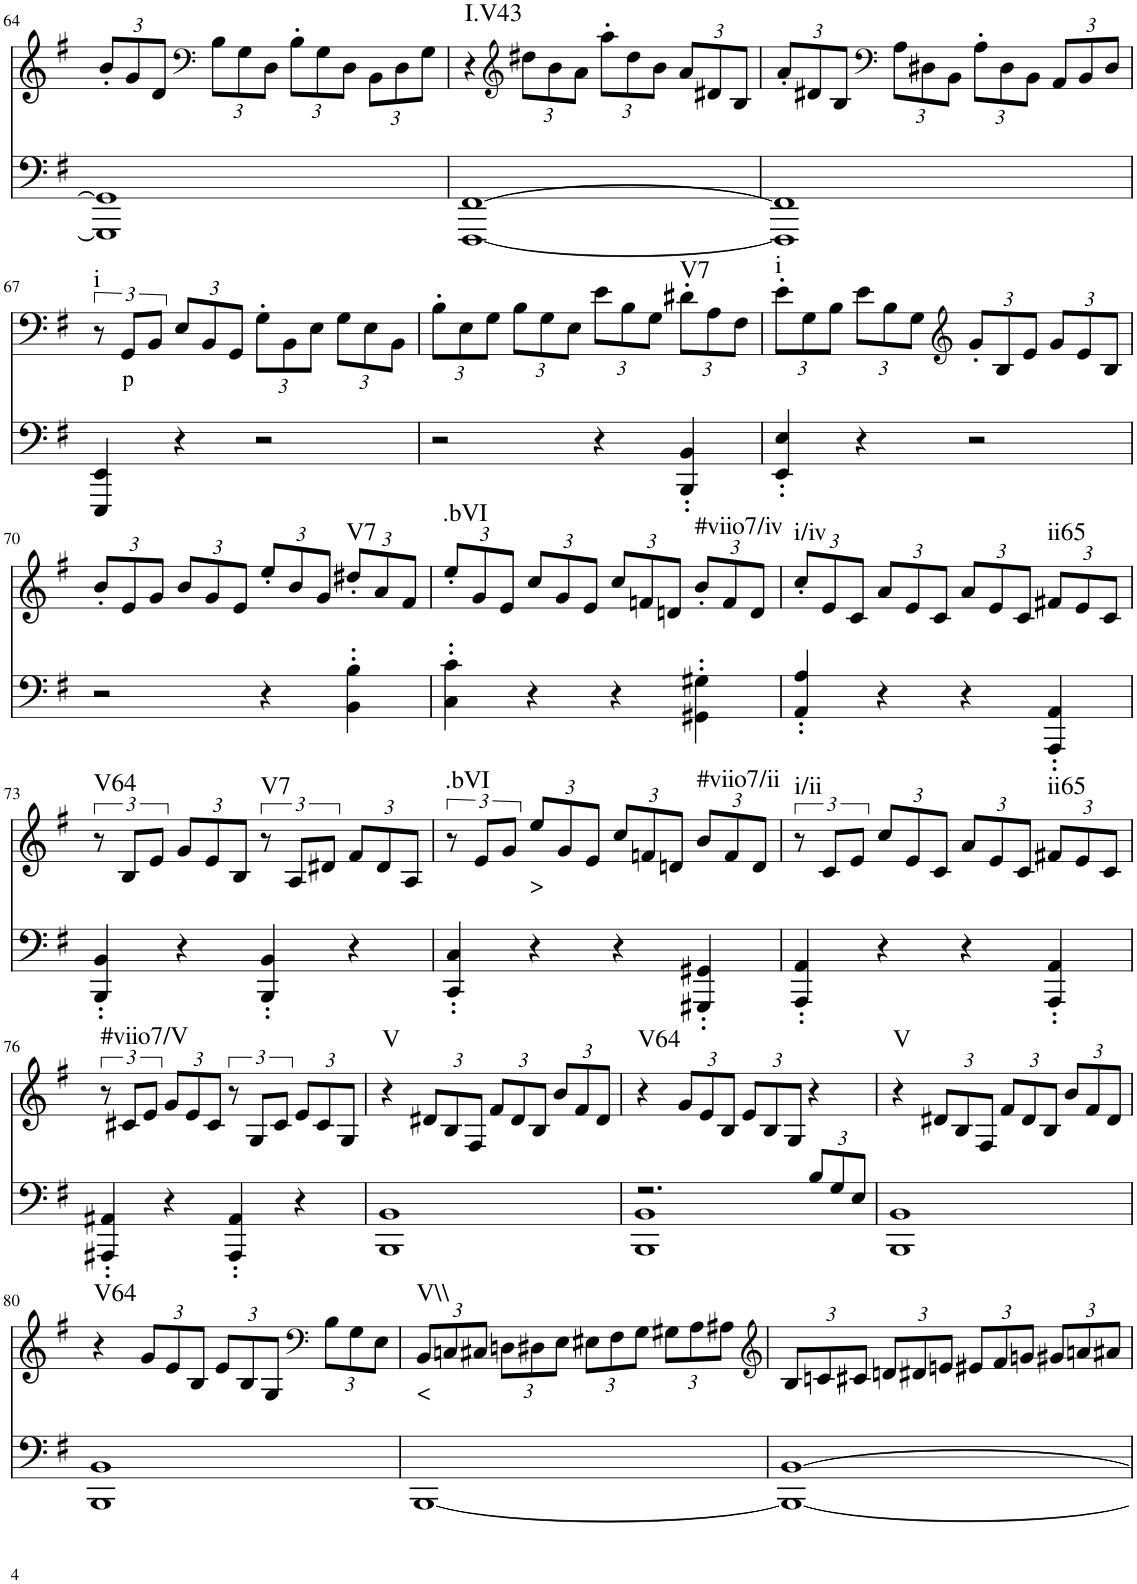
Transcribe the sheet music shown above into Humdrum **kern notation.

**kern	**kern	**text	**harte
*part2	*part1	*part1	*part1
*staff2	*staff1	*staff1	*
*I"Piano	*I"Piano	*	*
*I'Pno	*I'Pno	*	*
!!LO:PB:g=z
*clefF4	*clefG2	*	*
*k[f#]	*k[f#]	*	*
*M2/2	*M2/2	*	*
*	*Xbrackettup	*	*
=64	=64	=64	=64
1GGG] 1GG]	12b'/L	.	.
.	12g/	.	.
.	12d/J	.	.
*	*clefF4	*	*
.	12B\L	.	.
.	12G\	.	.
.	12D\J	.	.
.	12B'\L	.	.
.	12G\	.	.
.	12D\J	.	.
.	12BB\L	.	.
.	12D\	.	.
.	12G\J	.	.
=65	=65	=65	=65
!	!	!	!LO:H:kt=I.V43
[1FFF# [1FF#	4r	.	N
*	*clefG2	*	*
.	12dd#X\L	.	.
.	12b\	.	.
.	12a\J	.	.
.	12aa'\L	.	.
.	12dd#\	.	.
.	12b\J	.	.
.	12a/L	.	.
.	12d#X/	.	.
.	12B/J	.	.
=66	=66	=66	=66
1FFF#] 1FF#]	12a'/L	.	.
.	12d#X/	.	.
.	12B/J	.	.
*	*clefF4	*	*
.	12A\L	.	.
.	12D#X\	.	.
.	12BB\J	.	.
.	12A'\L	.	.
.	12D#\	.	.
.	12BB\J	.	.
.	12AA/L	.	.
.	12BB/	.	.
.	12D#/J	.	.
!!LO:LB:g=z
=67	=67	=67	=67
*	*brackettup	*	*
!	!	!	!LO:H:kt=i
4EEE/ 4EE/	12r	.	N
!	!	!LO:LY:b	!
.	12GG/L	p	.
.	12BB/J	.	.
*	*Xbrackettup	*	*
4r	12E/L	.	.
.	12BB/	.	.
.	12GG/J	.	.
2r	12G'\L	.	.
.	12BB\	.	.
.	12E\J	.	.
.	12G\L	.	.
.	12E\	.	.
.	12BB\J	.	.
=68	=68	=68	=68
2r	12B'\L	.	.
.	12E\	.	.
.	12G\J	.	.
.	12B\L	.	.
.	12G\	.	.
.	12E\J	.	.
4r	12e\L	.	.
.	12B\	.	.
.	12G\J	.	.
!	!	!	!LO:H:kt=V7
4BBB/' 4BB/'	12d#X'\L	.	N
.	12A\	.	.
.	12F#\J	.	.
=69	=69	=69	=69
!	!	!	!LO:H:kt=i
4EE/' 4E/'	12e'\L	.	N
.	12G\	.	.
.	12B\J	.	.
4r	12e\L	.	.
.	12B\	.	.
.	12G\J	.	.
*	*clefG2	*	*
2r	12g'/L	.	.
.	12B/	.	.
.	12e/J	.	.
.	12g/L	.	.
.	12e/	.	.
.	12B/J	.	.
!!LO:LB:g=z
=70	=70	=70	=70
2r	12b'/L	.	.
.	12e/	.	.
.	12g/J	.	.
.	12b/L	.	.
.	12g/	.	.
.	12e/J	.	.
4r	12ee'/L	.	.
.	12b/	.	.
.	12g/J	.	.
!	!	!	!LO:H:kt=V7
4BB\' 4B\'	12dd#X'/L	.	N
.	12a/	.	.
.	12f#/J	.	.
=71	=71	=71	=71
!	!	!	!LO:H:kt=.bVI
4C\' 4c\'	12ee'/L	.	N
.	12g/	.	.
.	12e/J	.	.
4r	12cc/L	.	.
.	12g/	.	.
.	12e/J	.	.
4r	12cc/L	.	.
.	12fn/	.	.
.	12dn/J	.	.
!	!	!	!LO:H:kt=#viio7/iv
4GG#X\' 4G#X\'	12b'/L	.	N
.	12f/	.	.
.	12d/J	.	.
=72	=72	=72	=72
!	!	!	!LO:H:kt=i/iv
4AA/' 4A/'	12cc'/L	.	N
.	12e/	.	.
.	12c/J	.	.
4r	12a/L	.	.
.	12e/	.	.
.	12c/J	.	.
4r	12a/L	.	.
.	12e/	.	.
.	12c/J	.	.
!	!	!	!LO:H:kt=ii65
4AAA/' 4AA/'	12f#X/L	.	N
.	12e/	.	.
.	12c/J	.	.
!!LO:LB:g=z
=73	=73	=73	=73
*	*brackettup	*	*
!	!	!	!LO:H:kt=V64
4BBB/' 4BB/'	12r	.	N
.	12B/L	.	.
.	12e/J	.	.
*	*Xbrackettup	*	*
4r	12g/L	.	.
.	12e/	.	.
.	12B/J	.	.
*	*brackettup	*	*
!	!	!	!LO:H:kt=V7
4BBB/' 4BB/'	12r	.	N
.	12A/L	.	.
.	12d#X/J	.	.
*	*Xbrackettup	*	*
4r	12f#/L	.	.
.	12d#/	.	.
.	12A/J	.	.
=74	=74	=74	=74
*	*brackettup	*	*
!	!	!	!LO:H:kt=.bVI
4CC/' 4C/'	12r	.	N
.	12e/L	.	.
.	12g/J	.	.
*	*Xbrackettup	*	*
!	!	!LO:LY:b	!
4r	12ee/L	>	.
.	12g/	.	.
.	12e/J	.	.
4r	12cc/L	.	.
.	12fn/	.	.
.	12dn/J	.	.
!	!	!	!LO:H:kt=#viio7/ii
4GGG#X/' 4GG#X/'	12b/L	.	N
.	12f/	.	.
.	12d/J	.	.
=75	=75	=75	=75
*	*brackettup	*	*
!	!	!	!LO:H:kt=i/ii
4AAA/' 4AA/'	12r	.	N
.	12c/L	.	.
.	12e/J	.	.
*	*Xbrackettup	*	*
4r	12cc/L	.	.
.	12e/	.	.
.	12c/J	.	.
4r	12a/L	.	.
.	12e/	.	.
.	12c/J	.	.
!	!	!	!LO:H:kt=ii65
4AAA/' 4AA/'	12f#X/L	.	N
.	12e/	.	.
.	12c/J	.	.
!!LO:LB:g=z
=76	=76	=76	=76
*	*brackettup	*	*
!	!	!	!LO:H:kt=#viio7/V
4AAA#X/' 4AA#X/'	12r	.	N
.	12c#X/L	.	.
.	12e/J	.	.
*	*Xbrackettup	*	*
4r	12g/L	.	.
.	12e/	.	.
.	12c#/J	.	.
*	*brackettup	*	*
4AAA#/' 4AA#/'	12r	.	.
.	12G/L	.	.
.	12c#/J	.	.
*	*Xbrackettup	*	*
4r	12e/L	.	.
.	12c#/	.	.
.	12G/J	.	.
=77	=77	=77	=77
!	!	!	!LO:H:kt=V
1BBB 1BB	4r	.	N
.	12d#X/L	.	.
.	12B/	.	.
.	12F#/J	.	.
.	12f#/L	.	.
.	12d#/	.	.
.	12B/J	.	.
.	12b/L	.	.
.	12f#/	.	.
.	12d#/J	.	.
=78	=78	=78	=78
*^	*	*	*
!	!	!	!	!LO:H:kt=V64
2.r	1BBB 1BB	4r	.	N
.	.	12g/L	.	.
.	.	12e/	.	.
.	.	12B/J	.	.
.	.	12e/L	.	.
.	.	12B/	.	.
.	.	12G/J	.	.
*Xbrackettup	*	*	*	*
12B/L	.	4r	.	.
12G/	.	.	.	.
12E/J	.	.	.	.
*v	*v	*	*	*
=79	=79	=79	=79
!	!	!	!LO:H:kt=V
1BBB 1BB	4r	.	N
.	12d#X/L	.	.
.	12B/	.	.
.	12F#/J	.	.
.	12f#/L	.	.
.	12d#/	.	.
.	12B/J	.	.
.	12b/L	.	.
.	12f#/	.	.
.	12d#/J	.	.
!!LO:LB:g=z
=80	=80	=80	=80
!	!	!	!LO:H:kt=V64
1BBB 1BB	4r	.	N
.	12g/L	.	.
.	12e/	.	.
.	12B/J	.	.
.	12e/L	.	.
.	12B/	.	.
.	12G/J	.	.
*	*clefF4	*	*
.	12B\L	.	.
.	12G\	.	.
.	12E\J	.	.
=81	=81	=81	=81
!	!	!LO:LY:b	!LO:H:kt=V\\
[1BBB	12BB/L	<	N
.	12Cn/	.	.
.	12C#X/J	.	.
.	12Dn\L	.	.
.	12D#X\	.	.
.	12E\J	.	.
.	12E#X\L	.	.
.	12F#\	.	.
.	12G\J	.	.
.	12G#X\L	.	.
.	12A\	.	.
.	12A#X\J	.	.
=82	=82	=82	=82
*	*clefG2	*	*
1BBB_ [1BB	12B/L	.	.
.	12cn/	.	.
.	12c#X/J	.	.
.	12dn/L	.	.
.	12d#X/	.	.
.	12en/J	.	.
.	12e#X/L	.	.
.	12f#/	.	.
.	12gn/J	.	.
.	12g#X/L	.	.
.	12an/	.	.
.	12a#X/J	.	.
=	=	=	=
*-	*-	*-	*-
